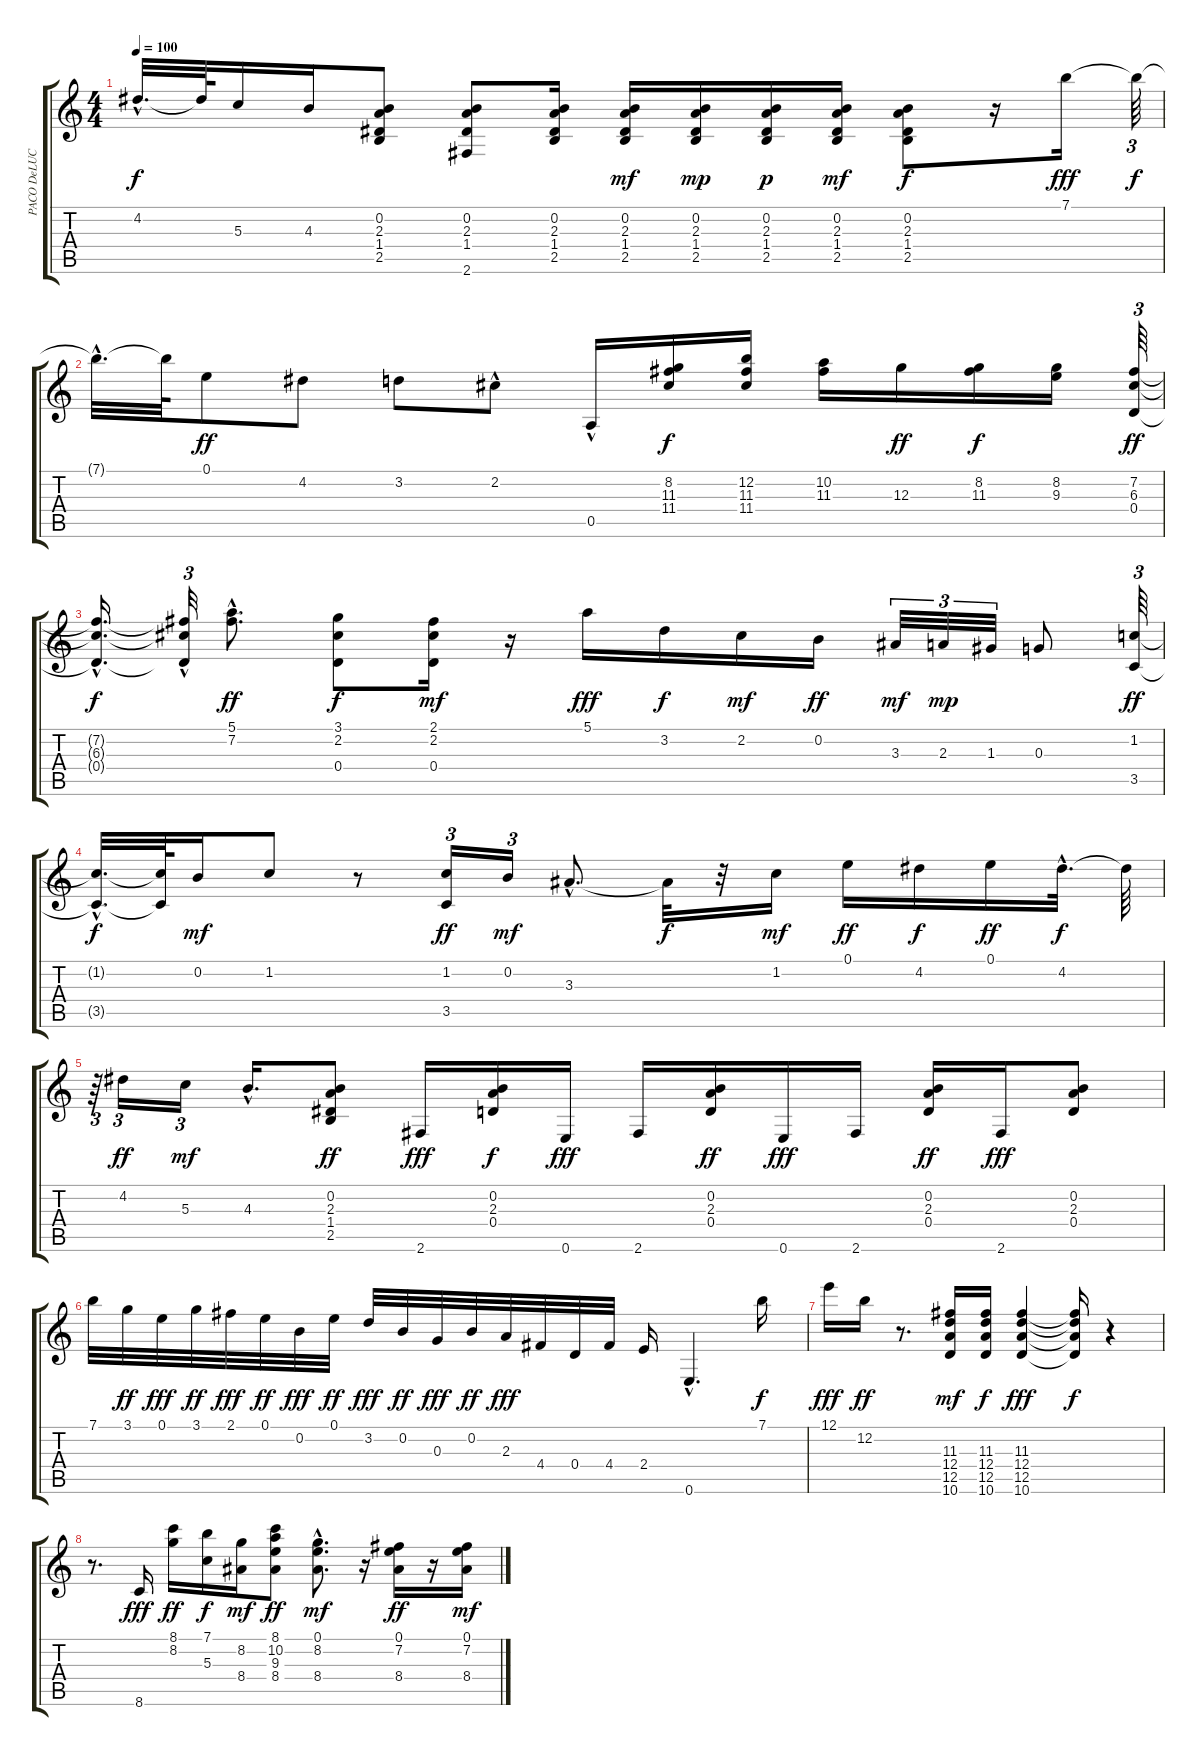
\track ("PACO DeLUCIA" "PACO DeLUC") {instrument acousticguitarnylon}
\staff {score tabs}
\tuning (E4 B3 G3 D3 A2 E2) {hide}
\ts (4 4)
\tempo 100
\clef g2
\ks c
4.2{hac t}.32{d dy f} 4.2{t}.64 5.3.16 4.3.16 (0.2 2.3 1.4 2.5).8 (0.2 2.3 1.4 2.6).8 (0.2 2.3 1.4 2.5).16 (0.2 2.3 1.4 2.5).16{dy mf} (0.2 2.3 1.4 2.5).16{dy mp} (0.2 2.3 1.4 2.5).16{dy p} (0.2 2.3 1.4 2.5).16{dy mf} (0.2 2.3 1.4 2.5).8{dy f} r.16 7.1.16{dy fff} 7.1{t}.64{tu (3 2) dy f} |
7.1{hac t}.32{d} 7.1{t}.64 0.1.8{dy ff} 4.2.8 3.2.8 2.2{hac}.8 0.5{hac}.16 (8.2 11.3 11.4).16{dy f} (12.2 11.3 11.4).16 (10.2 11.3).16 12.3.16{dy ff} (8.2 11.3).16{dy f} (8.2 9.3).16 (7.2 6.3 0.4).64{tu (3 2) dy ff} |
(7.2{hac t} 6.3{hac t} 0.4{hac t}).16{d dy f} (7.2{t} 6.3{hac t} 0.4{hac t}).32{tu (3 2)} (5.1{hac} 7.2{hac}).8{d dy ff} (3.1 2.2 0.4).8{dy f} (2.1 2.2 0.4).16{dy mf} r.16 5.1.16{dy fff} 3.2.16{dy f} 2.2.16{dy mf} 0.2.16{dy ff} 3.3.32{tu (3 2) dy mf} 2.3.32{tu (3 2) dy mp} 1.3.32{tu (3 2)} 0.3.8 (1.2 3.5).64{tu (3 2) dy ff} |
(1.2{hac t} 3.5{hac t}).32{d dy f} (1.2{t} 3.5{t}).64 0.2.16{dy mf} 1.2.8 r.8 (1.2 3.5).16{tu (3 2) dy ff} 0.2.16{tu (3 2) dy mf} 3.3{hac}.8{d} 3.3{t}.32{dy f} r.32 1.2.16{dy mf} 0.1.16{dy ff} 4.2.16{dy f} 0.1.16{dy ff} 4.2{hac}.32{d dy f} 4.2{t}.64 |
r.64{tu (3 2)} 4.2.16{tu (3 2) dy ff} 5.3.16{tu (3 2) dy mf} 4.3{hac}.16{d} (0.2 2.3 1.4 2.5).8{dy ff} 2.6.16{dy fff} (0.2 2.3 0.4).16{dy f} 0.6.16{dy fff} 2.6.16 (0.2 2.3 0.4).16{dy ff} 0.6.16{dy fff} 2.6.16 (0.2 2.3 0.4).16{dy ff} 2.6.16{dy fff} (0.2 2.3 0.4).8 |
7.1.32 3.1.32{dy ff} 0.1.32{dy fff} 3.1.32{dy ff} 2.1.32{dy fff} 0.1.32{dy ff} 0.2.32{dy fff} 0.1.32{dy ff} 3.2.32{dy fff} 0.2.32{dy ff} 0.3.32{dy fff} 0.2.32{dy ff} 2.3.32{dy fff} 4.4.32 0.4.32 4.4.32 2.4.16 0.6{hac}.4{d} 7.1.16{dy f} |
12.1.16{dy fff} 12.2.16{dy ff} r.8{d} (11.3 12.4 12.5 10.6).16{dy mf} (11.3 12.4 12.5 10.6).16{dy f} (11.3 12.4 12.5 10.6).4{dy fff} (11.3{t} 12.4{t} 12.5{t} 10.6{t}).16{dy f} r.4 |
r.8{d} 8.6.16{dy fff} (8.1 8.2).16{dy ff} (7.1 5.3).16{dy f} (8.2 8.4).16{dy mf} (8.1 10.2 9.3 8.4).8{dy ff} (0.1{hac} 8.2{hac} 8.4{hac}).8{d dy mf} r.16 (0.1 7.2 8.4).16{dy ff} r.16 (0.1 7.2 8.4).16{dy mf}
